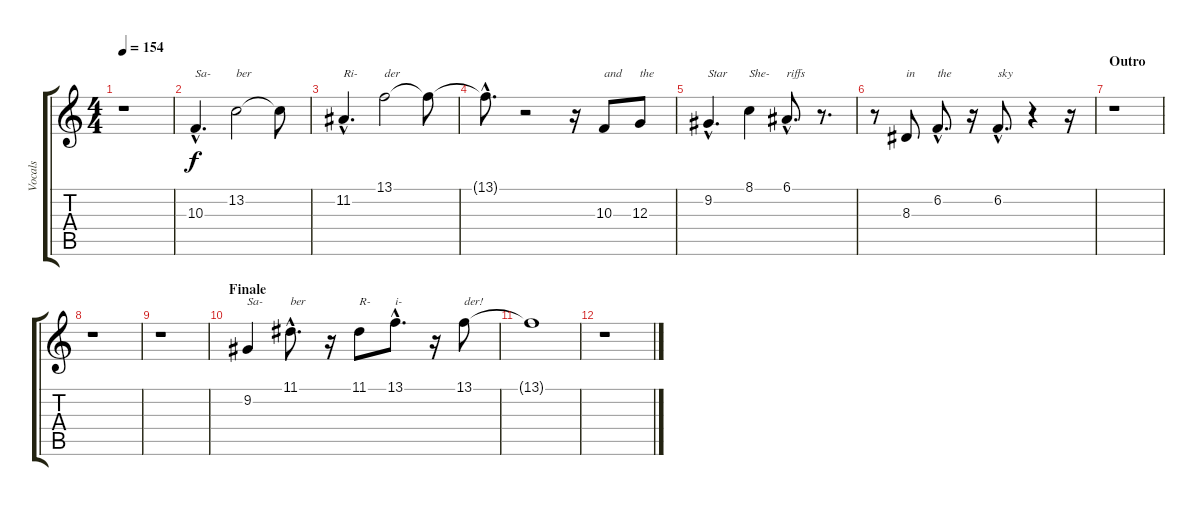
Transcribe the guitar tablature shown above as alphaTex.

\track ("Vocals" "Vocals") {instrument lead8bassandlead}
\staff {score tabs}
\tuning (E4 B3 G3 D3 A2 E2) {hide}
\ts (4 4)
\tempo 154
\clef g2
\ks c
r.1{dy f} |
10.3{hac}.4{d txt "Sa-"} 13.2.2{txt "ber"} 13.2{t}.8 |
11.2{hac}.4{d txt "Ri-"} 13.1.2{txt "der"} 13.1{t}.8 |
13.1{hac t}.8{d} r.2 r.16 10.3.8{txt "and"} 12.3.8{txt "the"} |
9.2{hac}.4{d txt "Star"} 8.1.4{txt "She-"} 6.1{hac}.8{d txt "riffs"} r.8{d} |
r.8 8.3.8{txt "in"} 6.2{hac}.8{d txt "the"} r.16 6.2{hac}.8{d txt "sky"} r.4 r.16 |
\section ("" "Outro")
r.1 |
r.1 |
r.1 |
\section ("" "Finale")
9.2.4{txt "Sa-"} 11.1{hac}.8{d txt "ber"} r.16 11.1.8{txt "R-"} 13.1{hac}.8{d txt "i-"} r.16 13.1.8{txt "der!"} |
13.1{t}.1 |
r.1
